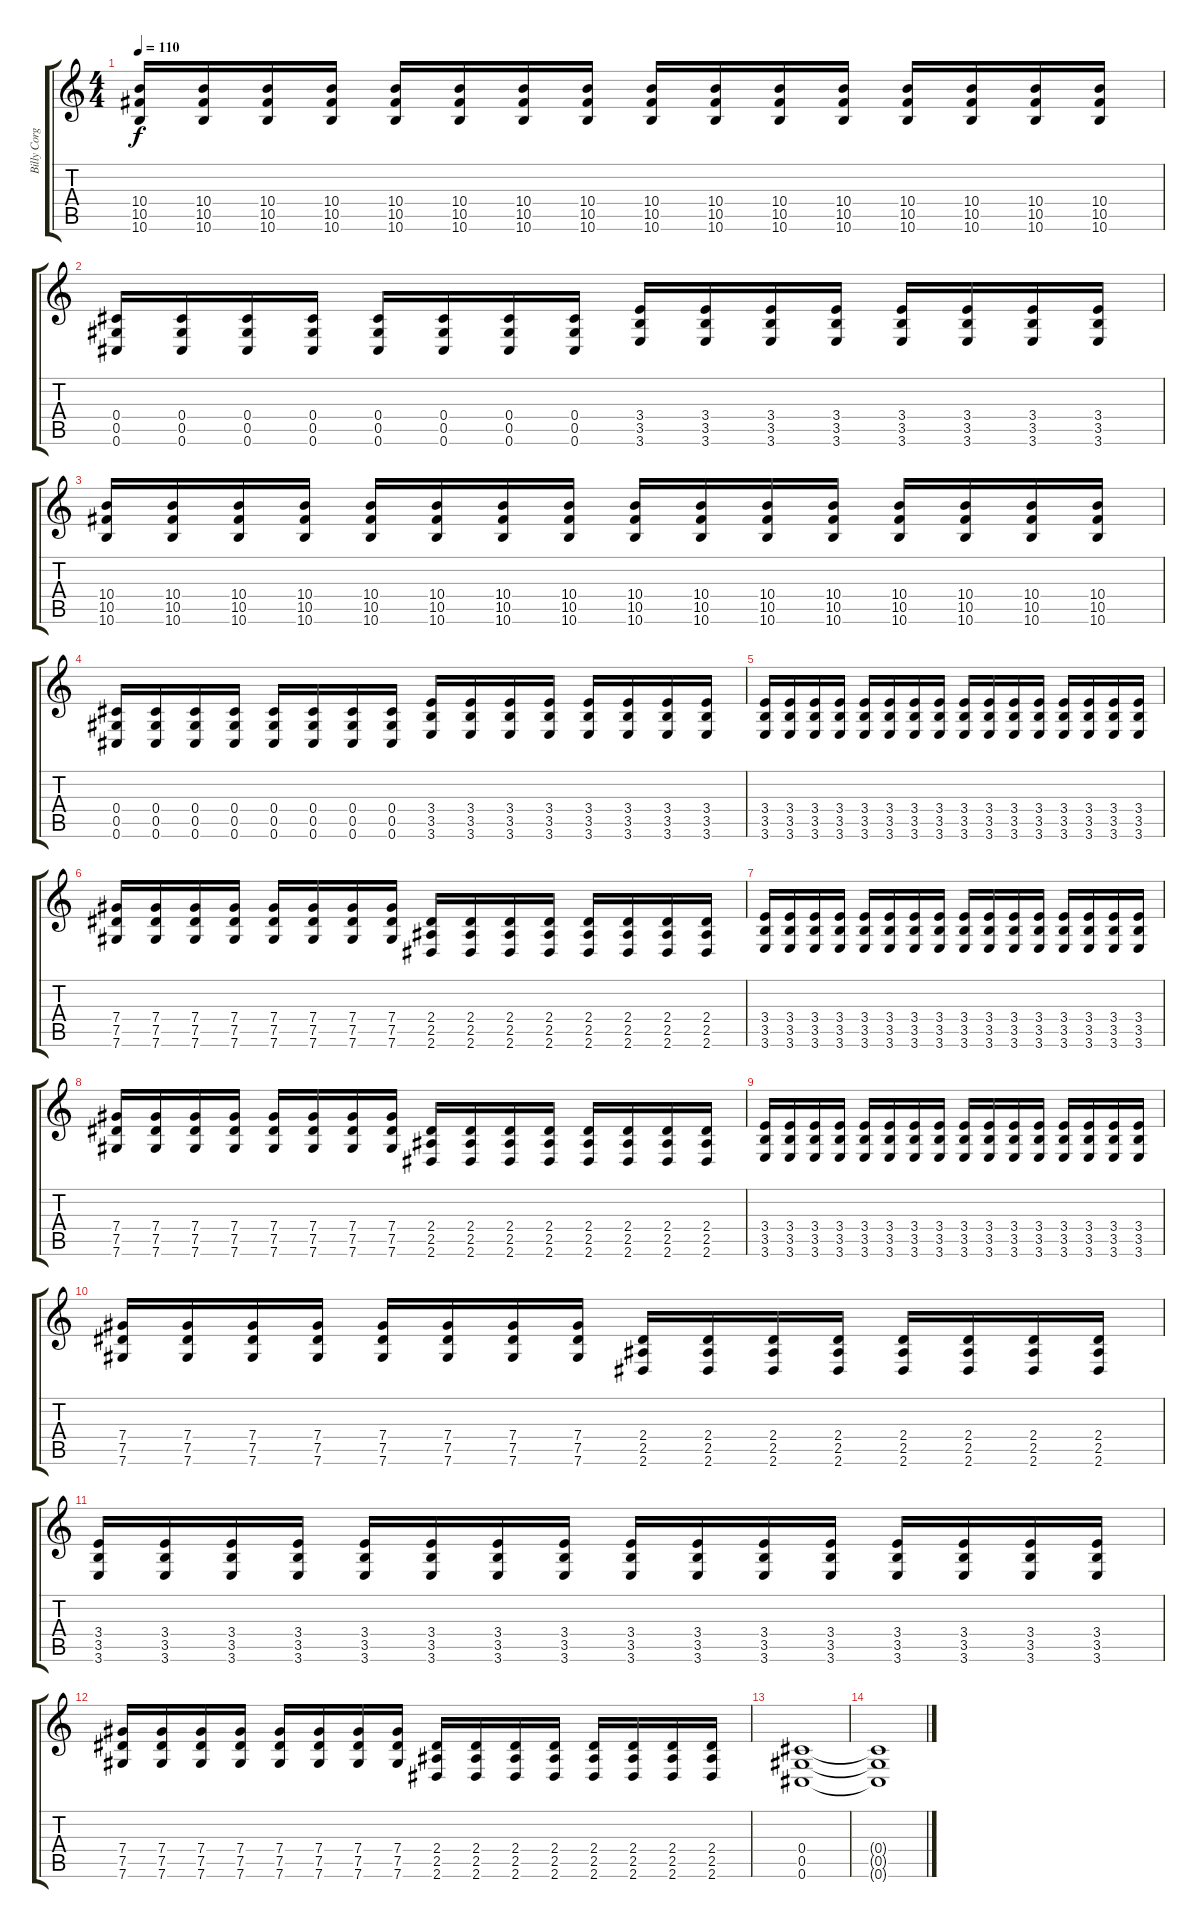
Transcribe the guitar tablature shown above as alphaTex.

\track ("Billy Corgan" "Billy Corg") {instrument distortionguitar}
\staff {score tabs}
\tuning (Eb4 Bb3 Gb3 Db3 Ab2 Db2) {hide}
\ts (4 4)
\tempo 110
\clef g2
\ks c
(10.4 10.5 10.6).16{dy f} (10.4 10.5 10.6).16 (10.4 10.5 10.6).16 (10.4 10.5 10.6).16 (10.4 10.5 10.6).16 (10.4 10.5 10.6).16 (10.4 10.5 10.6).16 (10.4 10.5 10.6).16 (10.4 10.5 10.6).16 (10.4 10.5 10.6).16 (10.4 10.5 10.6).16 (10.4 10.5 10.6).16 (10.4 10.5 10.6).16 (10.4 10.5 10.6).16 (10.4 10.5 10.6).16 (10.4 10.5 10.6).16 |
(0.4 0.5 0.6).16 (0.4 0.5 0.6).16 (0.4 0.5 0.6).16 (0.4 0.5 0.6).16 (0.4 0.5 0.6).16 (0.4 0.5 0.6).16 (0.4 0.5 0.6).16 (0.4 0.5 0.6).16 (3.4 3.5 3.6).16 (3.4 3.5 3.6).16 (3.4 3.5 3.6).16 (3.4 3.5 3.6).16 (3.4 3.5 3.6).16 (3.4 3.5 3.6).16 (3.4 3.5 3.6).16 (3.4 3.5 3.6).16 |
(10.4 10.5 10.6).16 (10.4 10.5 10.6).16 (10.4 10.5 10.6).16 (10.4 10.5 10.6).16 (10.4 10.5 10.6).16 (10.4 10.5 10.6).16 (10.4 10.5 10.6).16 (10.4 10.5 10.6).16 (10.4 10.5 10.6).16 (10.4 10.5 10.6).16 (10.4 10.5 10.6).16 (10.4 10.5 10.6).16 (10.4 10.5 10.6).16 (10.4 10.5 10.6).16 (10.4 10.5 10.6).16 (10.4 10.5 10.6).16 |
(0.4 0.5 0.6).16 (0.4 0.5 0.6).16 (0.4 0.5 0.6).16 (0.4 0.5 0.6).16 (0.4 0.5 0.6).16 (0.4 0.5 0.6).16 (0.4 0.5 0.6).16 (0.4 0.5 0.6).16 (3.4 3.5 3.6).16 (3.4 3.5 3.6).16 (3.4 3.5 3.6).16 (3.4 3.5 3.6).16 (3.4 3.5 3.6).16 (3.4 3.5 3.6).16 (3.4 3.5 3.6).16 (3.4 3.5 3.6).16 |
(3.4 3.5 3.6).16 (3.4 3.5 3.6).16 (3.4 3.5 3.6).16 (3.4 3.5 3.6).16 (3.4 3.5 3.6).16 (3.4 3.5 3.6).16 (3.4 3.5 3.6).16 (3.4 3.5 3.6).16 (3.4 3.5 3.6).16 (3.4 3.5 3.6).16 (3.4 3.5 3.6).16 (3.4 3.5 3.6).16 (3.4 3.5 3.6).16 (3.4 3.5 3.6).16 (3.4 3.5 3.6).16 (3.4 3.5 3.6).16 |
(7.4 7.5 7.6).16 (7.4 7.5 7.6).16 (7.4 7.5 7.6).16 (7.4 7.5 7.6).16 (7.4 7.5 7.6).16 (7.4 7.5 7.6).16 (7.4 7.5 7.6).16 (7.4 7.5 7.6).16 (2.4 2.5 2.6).16 (2.4 2.5 2.6).16 (2.4 2.5 2.6).16 (2.4 2.5 2.6).16 (2.4 2.5 2.6).16 (2.4 2.5 2.6).16 (2.4 2.5 2.6).16 (2.4 2.5 2.6).16 |
(3.4 3.5 3.6).16 (3.4 3.5 3.6).16 (3.4 3.5 3.6).16 (3.4 3.5 3.6).16 (3.4 3.5 3.6).16 (3.4 3.5 3.6).16 (3.4 3.5 3.6).16 (3.4 3.5 3.6).16 (3.4 3.5 3.6).16 (3.4 3.5 3.6).16 (3.4 3.5 3.6).16 (3.4 3.5 3.6).16 (3.4 3.5 3.6).16 (3.4 3.5 3.6).16 (3.4 3.5 3.6).16 (3.4 3.5 3.6).16 |
(7.4 7.5 7.6).16 (7.4 7.5 7.6).16 (7.4 7.5 7.6).16 (7.4 7.5 7.6).16 (7.4 7.5 7.6).16 (7.4 7.5 7.6).16 (7.4 7.5 7.6).16 (7.4 7.5 7.6).16 (2.4 2.5 2.6).16 (2.4 2.5 2.6).16 (2.4 2.5 2.6).16 (2.4 2.5 2.6).16 (2.4 2.5 2.6).16 (2.4 2.5 2.6).16 (2.4 2.5 2.6).16 (2.4 2.5 2.6).16 |
(3.4 3.5 3.6).16 (3.4 3.5 3.6).16 (3.4 3.5 3.6).16 (3.4 3.5 3.6).16 (3.4 3.5 3.6).16 (3.4 3.5 3.6).16 (3.4 3.5 3.6).16 (3.4 3.5 3.6).16 (3.4 3.5 3.6).16 (3.4 3.5 3.6).16 (3.4 3.5 3.6).16 (3.4 3.5 3.6).16 (3.4 3.5 3.6).16 (3.4 3.5 3.6).16 (3.4 3.5 3.6).16 (3.4 3.5 3.6).16 |
(7.4 7.5 7.6).16 (7.4 7.5 7.6).16 (7.4 7.5 7.6).16 (7.4 7.5 7.6).16 (7.4 7.5 7.6).16 (7.4 7.5 7.6).16 (7.4 7.5 7.6).16 (7.4 7.5 7.6).16 (2.4 2.5 2.6).16 (2.4 2.5 2.6).16 (2.4 2.5 2.6).16 (2.4 2.5 2.6).16 (2.4 2.5 2.6).16 (2.4 2.5 2.6).16 (2.4 2.5 2.6).16 (2.4 2.5 2.6).16 |
(3.4 3.5 3.6).16 (3.4 3.5 3.6).16 (3.4 3.5 3.6).16 (3.4 3.5 3.6).16 (3.4 3.5 3.6).16 (3.4 3.5 3.6).16 (3.4 3.5 3.6).16 (3.4 3.5 3.6).16 (3.4 3.5 3.6).16 (3.4 3.5 3.6).16 (3.4 3.5 3.6).16 (3.4 3.5 3.6).16 (3.4 3.5 3.6).16 (3.4 3.5 3.6).16 (3.4 3.5 3.6).16 (3.4 3.5 3.6).16 |
(7.4 7.5 7.6).16 (7.4 7.5 7.6).16 (7.4 7.5 7.6).16 (7.4 7.5 7.6).16 (7.4 7.5 7.6).16 (7.4 7.5 7.6).16 (7.4 7.5 7.6).16 (7.4 7.5 7.6).16 (2.4 2.5 2.6).16 (2.4 2.5 2.6).16 (2.4 2.5 2.6).16 (2.4 2.5 2.6).16 (2.4 2.5 2.6).16 (2.4 2.5 2.6).16 (2.4 2.5 2.6).16 (2.4 2.5 2.6).16 |
(0.4 0.5 0.6).1 |
(0.4{t} 0.5{t} 0.6{t}).1
